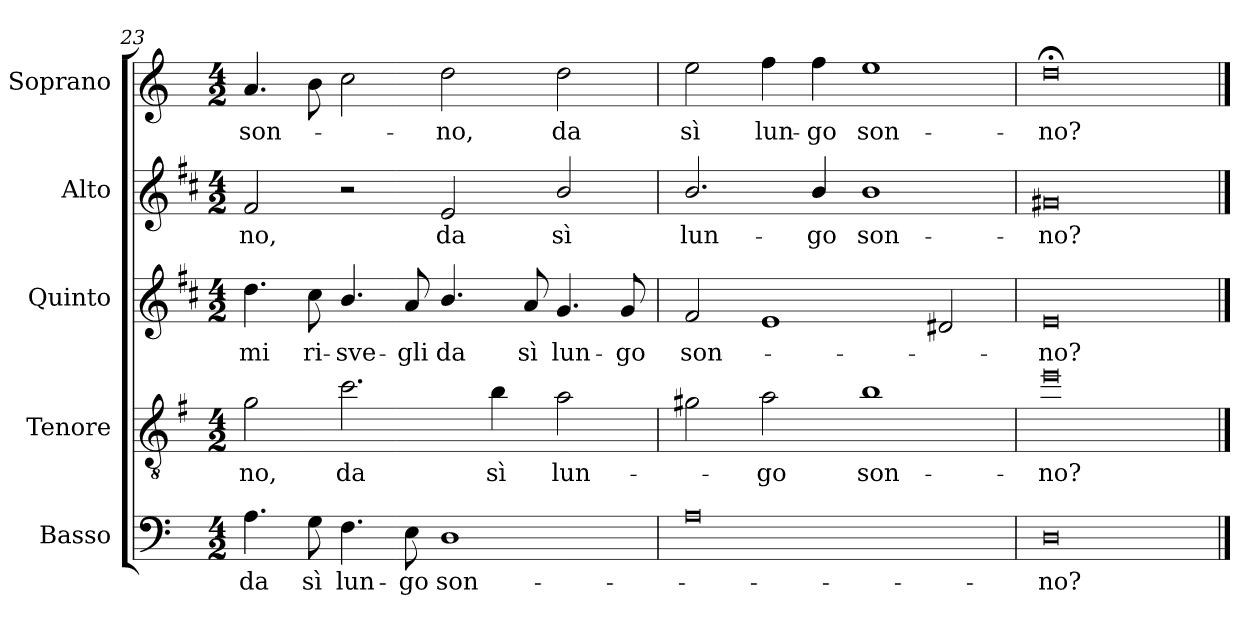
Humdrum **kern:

**kern	**text	**kern	**text	**kern	**text	**kern	**text	**kern	**text
*part5	*part5	*part4	*part4	*part3	*part3	*part2	*part2	*part1	*part1
*staff5	*staff5	*staff4	*staff4	*staff3	*staff3	*staff2	*staff2	*staff1	*staff1
*I"Basso	*	*I"Tenore	*	*I"Quinto	*	*I"Alto	*	*I"Soprano	*
*I'B	*	*I'T	*	*	*	*I'A	*	*I'S	*
*clefF4	*	*clefGv2	*	*clefG2	*	*clefG2	*	*clefG2	*
*	*	*ITrd4c7	*	*ITrd1c2	*	*ITrd1c2	*	*	*
*k[]	*	*k[]	*	*k[]	*	*k[]	*	*k[]	*
*C:	*	*C:	*	*C:	*	*C:	*	*C:	*
*M4/2	*	*M4/2	*	*M4/2	*	*M4/2	*	*M4/2	*
=23	=23	=23	=23	=23	=23	=23	=23	=23	=23
!	!LO:LY:b	!	!LO:LY:b	!	!LO:LY:b	!	!LO:LY:b	!	!LO:LY:b
4.A\	da	2c\	-no,	4.cc\	mi	2e/	-no,	4.a/	son-
!	!LO:LY:b	!	!	!	!LO:LY:b	!	!	!	!
8G\	sì	.	.	8b\	ri-	.	.	8b\	.
!	!LO:LY:b	!	!LO:LY:b	!	!LO:LY:b	!	!	!	!
4.F\	lun-	2.f\	da	4.a/	-sve-	2r	.	2cc\	.
!	!LO:LY:b	!	!	!	!LO:LY:b	!	!	!	!
8E\	-go	.	.	8g/	-gli	.	.	.	.
!	!LO:LY:b	!	!	!	!LO:LY:b	!	!LO:LY:b	!	!LO:LY:b
1D	son-	.	.	4.a/	da	2d/	da	2dd\	-no,
!	!	!	!LO:LY:b	!	!	!	!	!	!
.	.	4e\	sì	.	.	.	.	.	.
!	!	!	!	!	!LO:LY:b	!	!	!	!
.	.	.	.	8g/	sì	.	.	.	.
!	!	!	!LO:LY:b	!	!LO:LY:b	!	!LO:LY:b	!	!LO:LY:b
.	.	2d\	lun-	4.f/	lun-	2a/	sì	2dd\	da
!	!	!	!	!	!LO:LY:b	!	!	!	!
.	.	.	.	8f/	-go	.	.	.	.
=24	=24	=24	=24	=24	=24	=24	=24	=24	=24
!	!	!	!	!	!LO:LY:b	!	!LO:LY:b	!	!LO:LY:b
0A	.	2c#X\	.	2e/	son-	2.a/	lun-	2ee\	sì
!	!	!	!LO:LY:b	!	!	!	!	!	!LO:LY:b
.	.	2d\	-go	1d	.	.	.	4ff\	lun-
!	!	!	!	!	!	!	!LO:LY:b	!	!LO:LY:b
.	.	.	.	.	.	4a/	-go	4ff\	-go
!	!	!	!LO:LY:b	!	!	!	!LO:LY:b	!	!LO:LY:b
.	.	1e	son-	.	.	1a	son-	1ee	son-
.	.	.	.	2c#X/	.	.	.	.	.
=25	=25	=25	=25	=25	=25	=25	=25	=25	=25
!	!LO:LY:b	!	!LO:LY:b	!	!LO:LY:b	!	!LO:LY:b	!	!LO:LY:b
0D	-no?	0a	-no?	0d	-no?	0f#X	-no?	0dd;<	-no?
==	==	==	==	==	==	==	==	==	==
*-	*-	*-	*-	*-	*-	*-	*-	*-	*-
